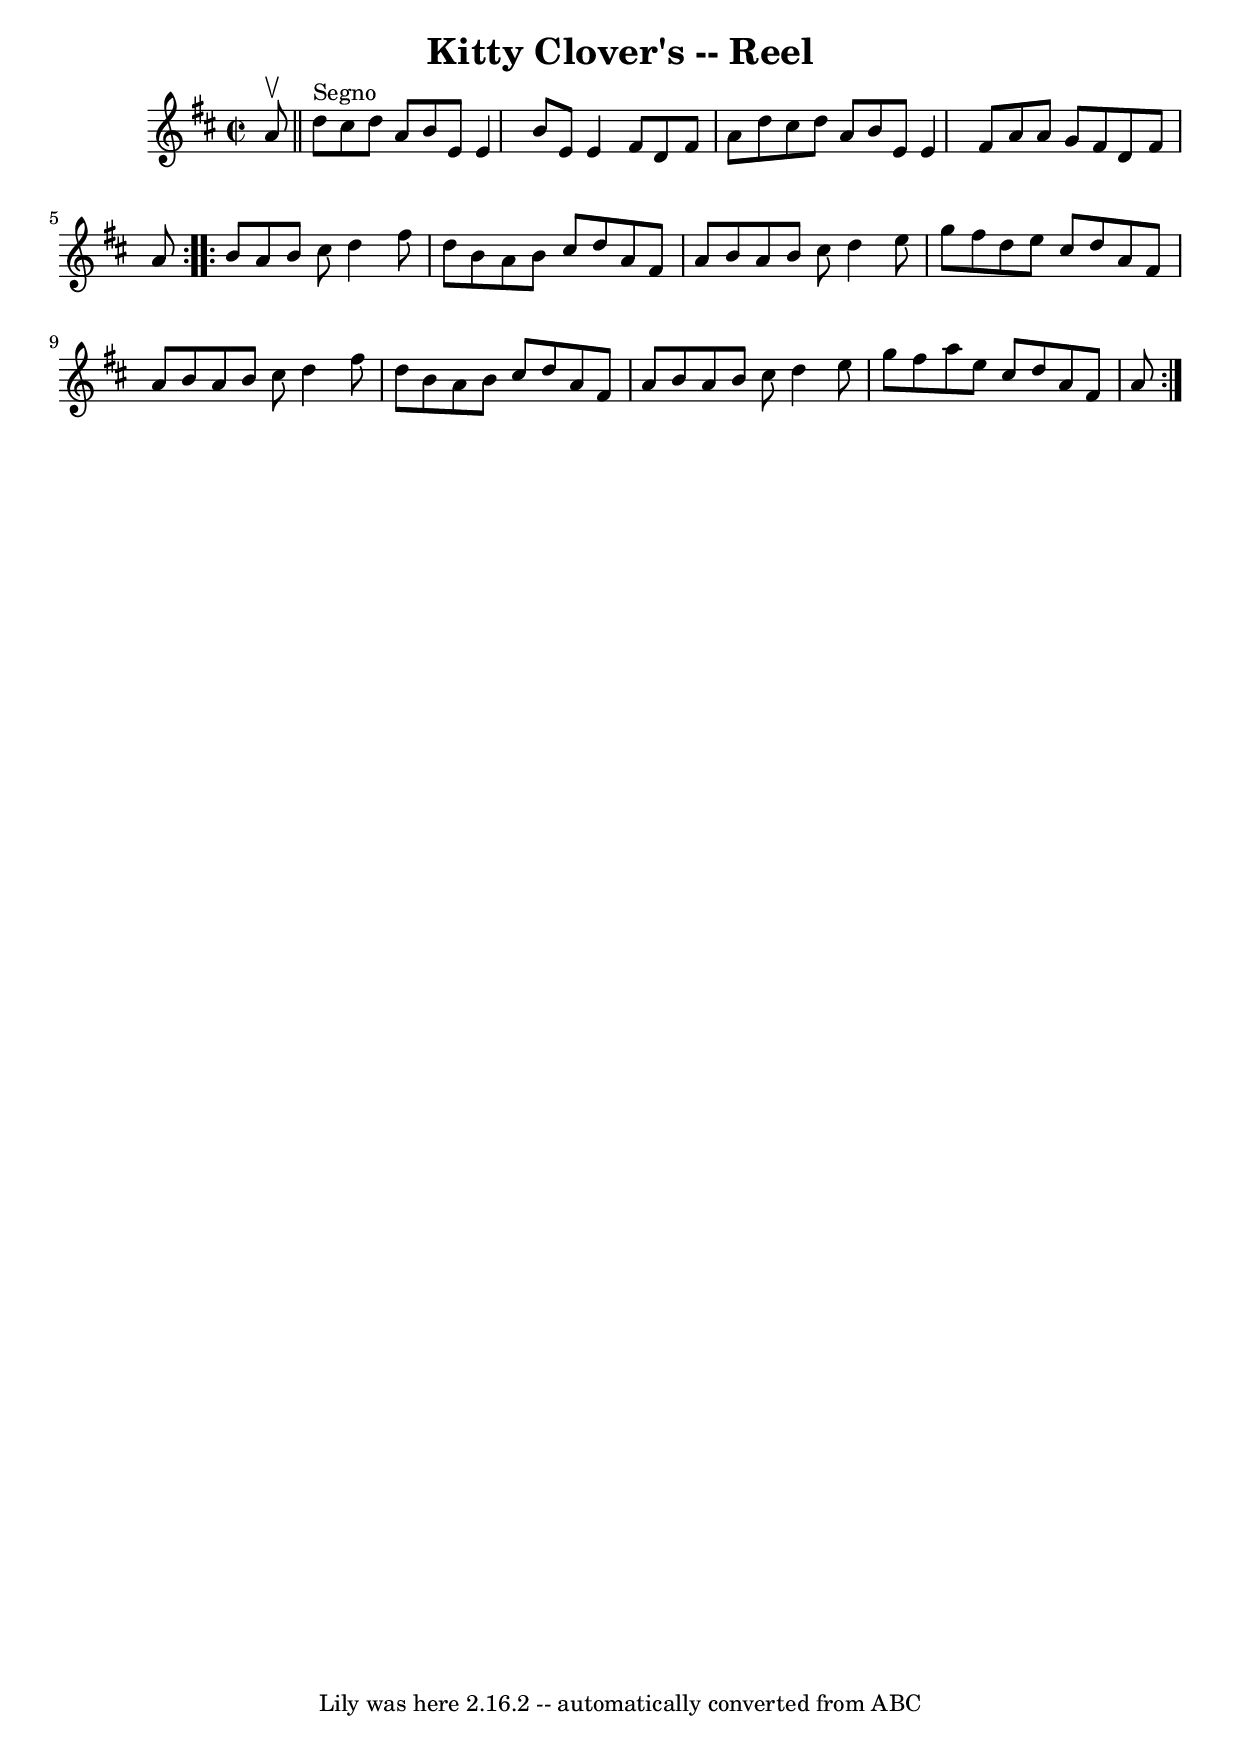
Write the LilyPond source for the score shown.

\version "2.16.2"
\include "Mammoth.ily"
\header {
  %% book = "Ryan's Mammoth Collection"
  crossRefNumber = "1"
  footnotes = ""
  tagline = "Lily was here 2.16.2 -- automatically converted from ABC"
  title = "Kitty Clover's -- Reel"

}
voicedefault =  {



  \repeat volta 2 {

    \override Staff.TimeSignature #'style = #'C
    \time 2/2 
    \key d \major a'8^\upbow   \bar "||" d''8^"Segno" cis''8   
    d''8 a'8 b'8 e'8 e'4  |
    b'8 e'8 e'4 fis'8 d'8 
    fis'8 a'8  |
    d''8 cis''8 d''8 a'8 b'8 e'8 e'4  
    |
    fis'8 a'8 a'8 g'8 fis'8 d'8 fis'8 a'8  

  } 
  \repeat volta 2 {
    b'8 a'8 b'8 cis''8 d''4 fis''8 d''8  
    |
    b'8 a'8 b'8 cis''8 d''8 a'8 fis'8 a'8  |
    
    b'8 a'8 b'8 cis''8 d''4 e''8 g''8  |
    fis''8    
    d''8 e''8 cis''8 d''8 a'8 fis'8 a'8  |
    b'8 a'8  
    b'8 cis''8 d''4 fis''8 d''8  |
    b'8 a'8 b'8    
    cis''8 d''8 a'8 fis'8 a'8  |
    b'8 a'8 b'8 cis''8   
    d''4 e''8 g''8  |
    fis''8 a''8 e''8 cis''8 d''8    
    a'8 fis'8 a'8    
  }   

}

\score{
  <<

    \context Staff="default"
    {
      \voicedefault 
      
    }

  >>
  \layout {
    
  }
  \midi {
  }

}
